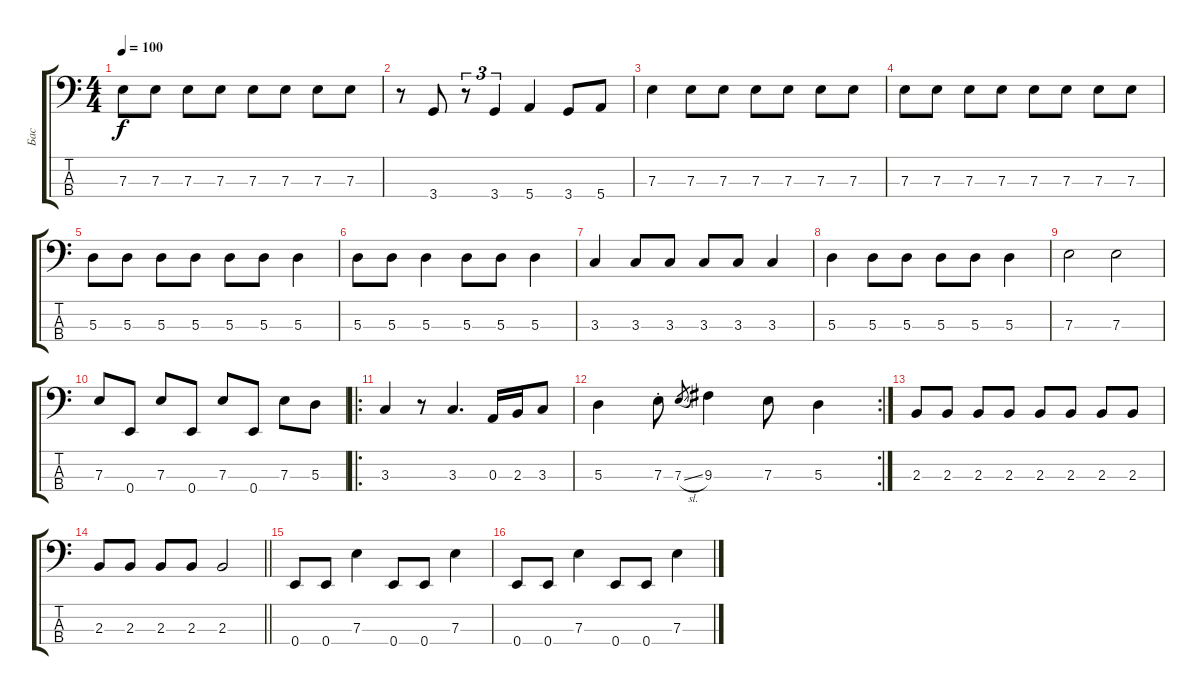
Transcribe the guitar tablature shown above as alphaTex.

\track ("Бас" "Бас") {instrument electricbassfinger}
\staff {score tabs}
\tuning (G2 D2 A1 E1) {hide}
\ts (4 4)
\tempo 100
\clef f4
\ks c
7.3.8{dy f} 7.3.8 7.3.8 7.3.8 7.3.8 7.3.8 7.3.8 7.3.8 |
r.8 3.4.8 r.8{tu (3 2)} 3.4.4{tu (3 2)} 5.4.4 3.4.8 5.4.8 |
7.3.4 7.3.8 7.3.8 7.3.8 7.3.8 7.3.8 7.3.8 |
7.3.8 7.3.8 7.3.8 7.3.8 7.3.8 7.3.8 7.3.8 7.3.8 |
5.3.8 5.3.8 5.3.8 5.3.8 5.3.8 5.3.8 5.3.4 |
5.3.8 5.3.8 5.3.4 5.3.8 5.3.8 5.3.4 |
3.3.4 3.3.8 3.3.8 3.3.8 3.3.8 3.3.4 |
5.3.4 5.3.8 5.3.8 5.3.8 5.3.8 5.3.4 |
7.3.2 7.3.2 |
7.3.8 0.4.8 7.3.8 0.4.8 7.3.8 0.4.8 7.3.8 5.3.8 |
\ro
3.3.4 r.8 3.3.4{d} 0.3.16 2.3.16 3.3.8 |
\rc 2
5.3.4 7.3{st}.8 7.3{sl}.8{gr} 9.3.4 7.3.8 5.3.4 |
2.3.8 2.3.8 2.3.8 2.3.8 2.3.8 2.3.8 2.3.8 2.3.8 |
\barLineRight lightlight
2.3.8 2.3.8 2.3.8 2.3.8 2.3.2 |
0.4.8 0.4.8 7.3.4 0.4.8 0.4.8 7.3.4 |
0.4.8 0.4.8 7.3.4 0.4.8 0.4.8 7.3.4
